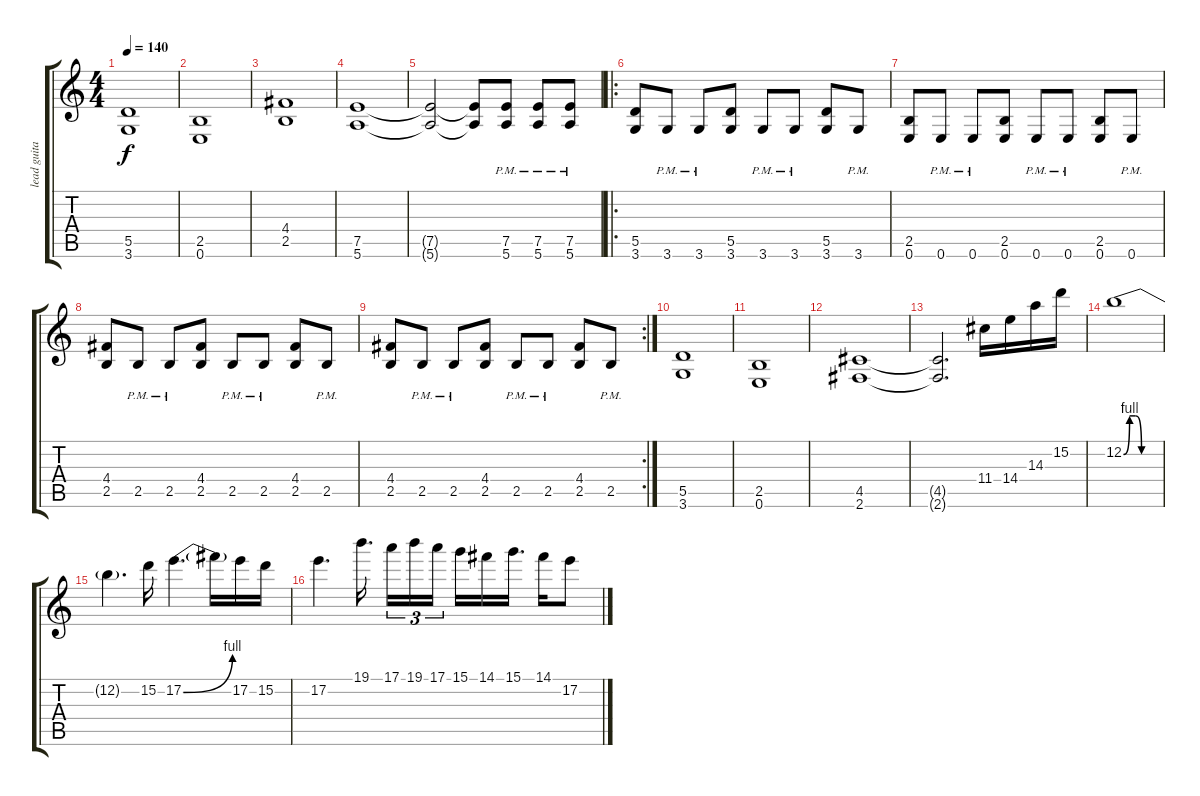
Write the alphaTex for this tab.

\track ("lead guitar" "lead guita") {instrument distortionguitar}
\staff {score tabs}
\tuning (E4 B3 G3 D3 A2 E2) {hide}
\ts (4 4)
\tempo 140
\clef g2
\ks c
(5.5 3.6).1{dy f} |
(2.5 0.6).1 |
(4.4 2.5).1 |
(7.5 5.6).1 |
(7.5{t} 5.6{t}).2 (7.5{t} 5.6{t}).8 (7.5{pm} 5.6).8 (7.5{pm} 5.6).8 (7.5{pm} 5.6).8 |
\ro
(5.5 3.6).8 3.6{pm}.8 3.6{pm}.8 (5.5 3.6).8 3.6{pm}.8 3.6{pm}.8 (5.5 3.6).8 3.6{pm}.8 |
(2.5 0.6).8 0.6{pm}.8 0.6{pm}.8 (2.5 0.6).8 0.6{pm}.8 0.6{pm}.8 (2.5 0.6).8 0.6{pm}.8 |
(4.4 2.5).8 2.5{pm}.8 2.5{pm}.8 (4.4 2.5).8 2.5{pm}.8 2.5{pm}.8 (4.4 2.5).8 2.5{pm}.8 |
\rc 2
(4.4 2.5).8 2.5{pm}.8 2.5{pm}.8 (4.4 2.5).8 2.5{pm}.8 2.5{pm}.8 (4.4 2.5).8 2.5{pm}.8 |
(5.5 3.6).1 |
(2.5 0.6).1 |
(4.5 2.6).1 |
(4.5{t} 2.6{t}).2{d} 11.4.16{volume 14 balance 8} 14.4.16 14.3.16 15.2.16 |
12.2{be (custom 0 0 10 4 20 4 30 0 60 0)}.1 |
12.2{t}.4{d} 15.2.16 17.2{be (bend 0 0 60 4)}.4{d} 17.2{t}.16 17.2.16 15.2.16 |
17.2.4{d} 19.1.16{d} 17.1.16{tu (3 2)} 19.1.16{tu (3 2)} 17.1.16{tu (3 2) beam splitsecondary} 15.1.16 14.1.16 15.1.16{d} 14.1.16 17.2.8
